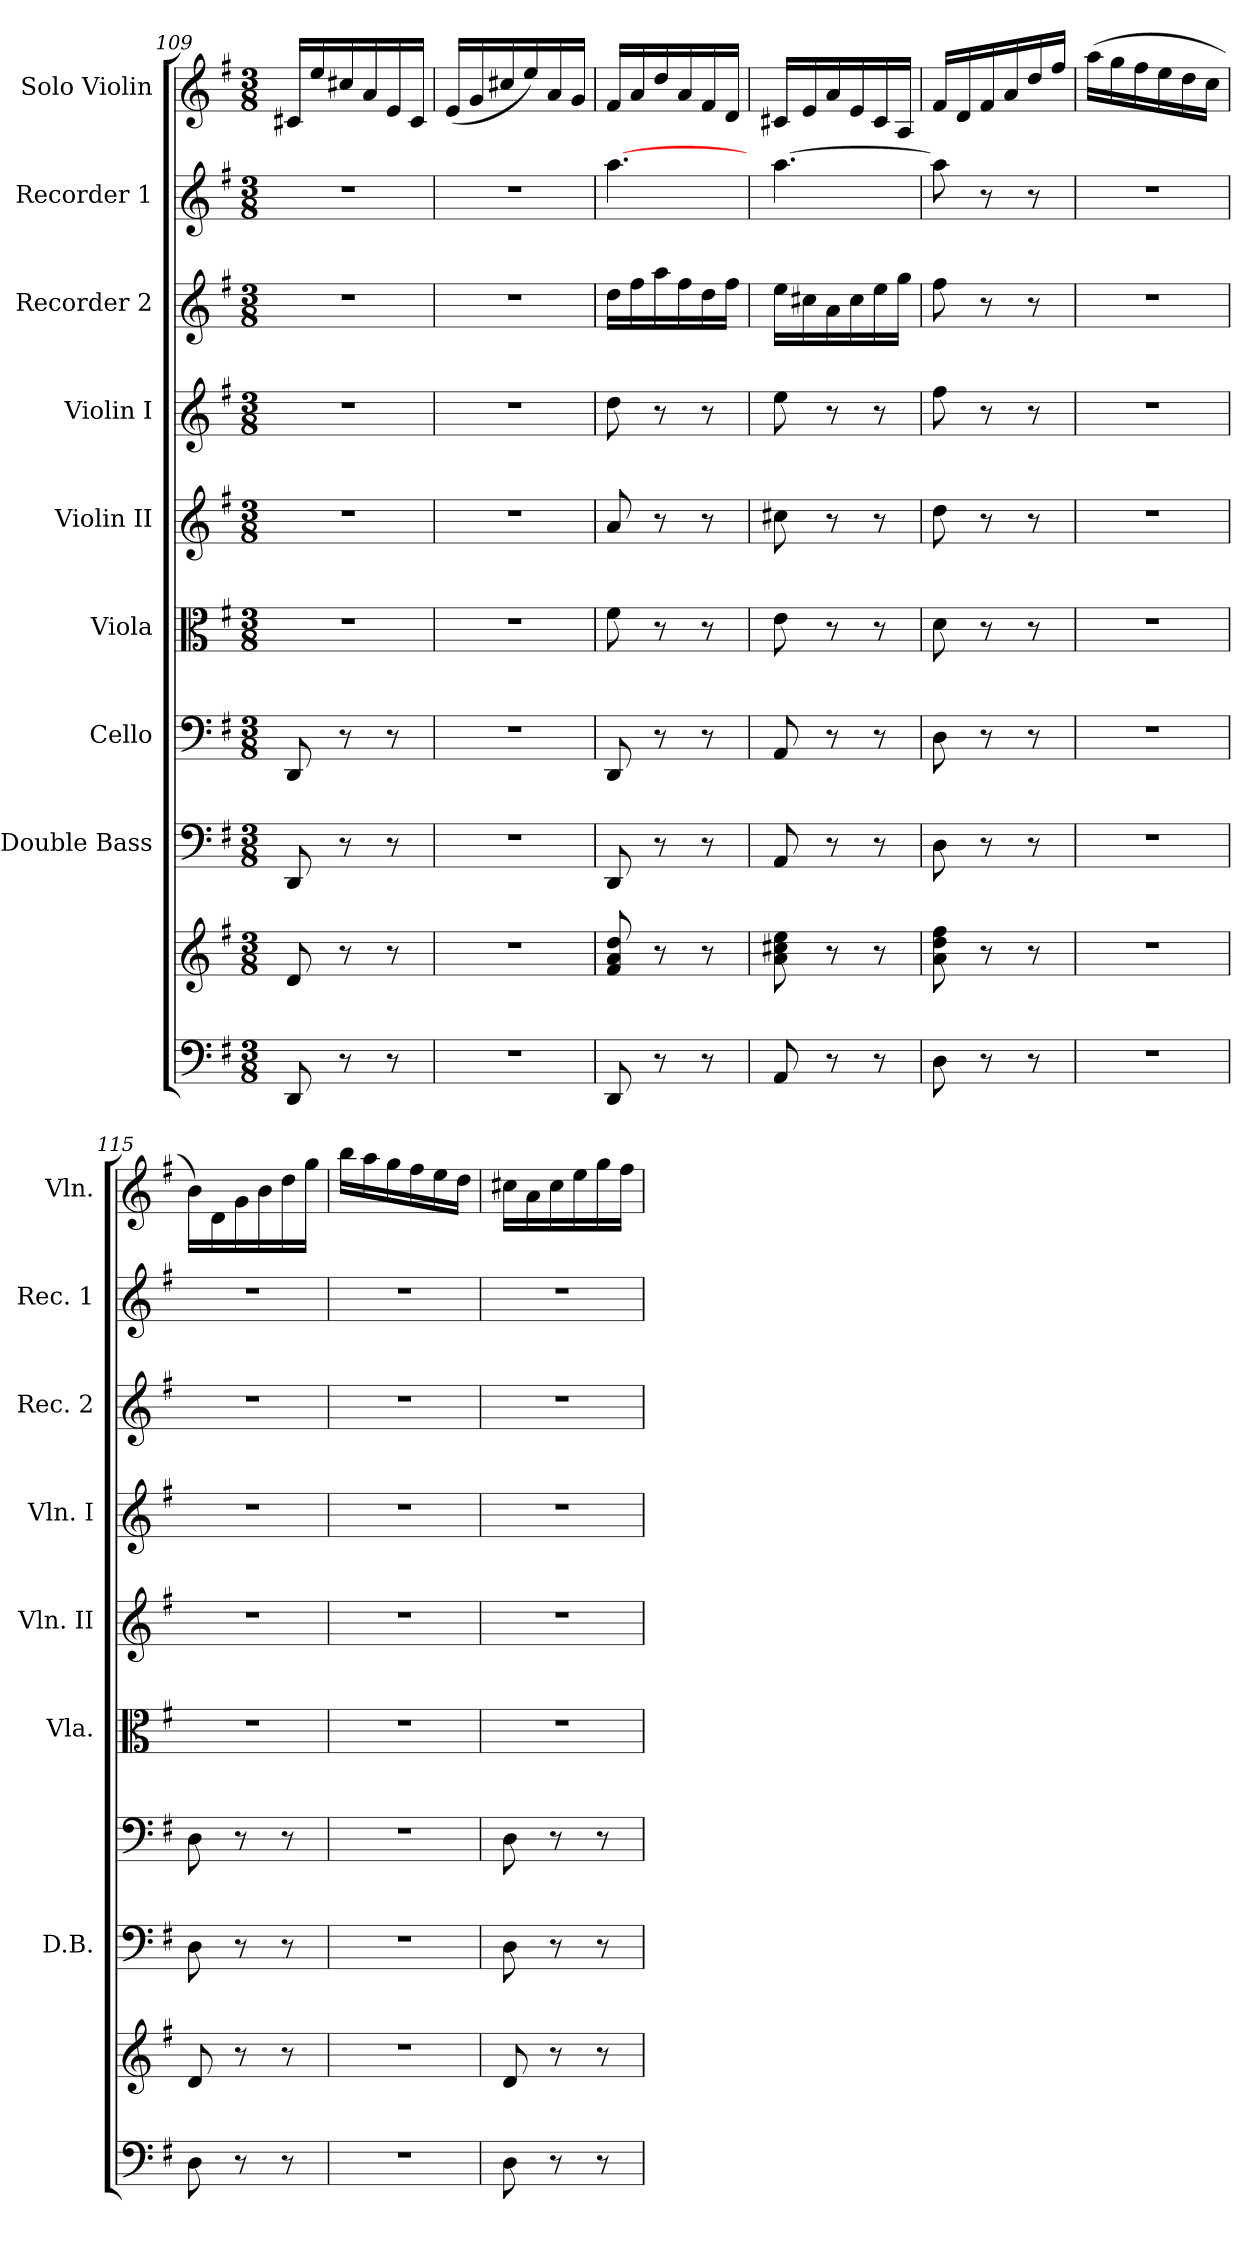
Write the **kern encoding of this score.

**kern	**kern	**kern	**kern	**kern	**kern	**kern	**kern	**kern	**kern
*part9	*part9	*part8	*part7	*part6	*part5	*part4	*part3	*part2	*part1
*staff10	*staff9	*staff8	*staff7	*staff6	*staff5	*staff4	*staff3	*staff2	*staff1
*	*	*I"Double Bass	*I"Cello	*I"Viola	*I"Violin II	*I"Violin I	*I"Recorder 2	*I"Recorder 1	*I"Solo Violin
*	*	*I'D.B.	*	*I'Vla.	*I'Vln. II	*I'Vln. I	*I'Rec. 2	*I'Rec. 1	*I'Vln.
*clefF4	*clefG2	*clefF4	*clefF4	*clefC3	*clefG2	*clefG2	*clefG2	*clefG2	*clefG2
*	*	*ITrd7c12	*	*	*	*	*	*	*
*k[f#]	*k[f#]	*k[f#]	*k[f#]	*k[f#]	*k[f#]	*k[f#]	*k[f#]	*k[f#]	*k[f#]
*G:	*G:	*G:	*G:	*G:	*G:	*G:	*G:	*G:	*G:
*M3/8	*M3/8	*M3/8	*M3/8	*M3/8	*M3/8	*M3/8	*M3/8	*M3/8	*M3/8
=109	=109	=109	=109	=109	=109	=109	=109	=109	=109
8DD/	8d/	8DDD/	8DD/	4.r	4.r	4.r	4.r	4.r	16c#/LL
.	.	.	.	.	.	.	.	.	16ee/
8r	8r	8r	8r	.	.	.	.	.	16cc#/
.	.	.	.	.	.	.	.	.	16a/
8r	8r	8r	8r	.	.	.	.	.	16e/
.	.	.	.	.	.	.	.	.	16c#/JJ
=110	=110	=110	=110	=110	=110	=110	=110	=110	=110
4.r	4.r	4.r	4.r	4.r	4.r	4.r	4.r	4.r	(<16e/LL
.	.	.	.	.	.	.	.	.	16g/
.	.	.	.	.	.	.	.	.	16cc#/
.	.	.	.	.	.	.	.	.	16ee/)
.	.	.	.	.	.	.	.	.	16a/
.	.	.	.	.	.	.	.	.	16g/JJ
=111	=111	=111	=111	=111	=111	=111	=111	=111	=111
8DD/	8f#/ 8a/ 8dd/	8DDD/	8DD/	8f#\	8a/	8dd\	16dd\LL	[4.aa\	16f#/LL
.	.	.	.	.	.	.	16ff#\	.	16a/
8r	8r	8r	8r	8r	8r	8r	16aa\	.	16dd/
.	.	.	.	.	.	.	16ff#\	.	16a/
8r	8r	8r	8r	8r	8r	8r	16dd\	.	16f#/
.	.	.	.	.	.	.	16ff#\JJ	.	16d/JJ
=112	=112	=112	=112	=112	=112	=112	=112	=112	=112
8AA/	8a\ 8cc#\ 8ee\	8AAA/	8AA/	8e\	8cc#\	8ee\	16ee\LL	[4.aa\	16c#/LL
.	.	.	.	.	.	.	16cc#\	.	16e/
8r	8r	8r	8r	8r	8r	8r	16a\	.	16a/
.	.	.	.	.	.	.	16cc#\	.	16e/
8r	8r	8r	8r	8r	8r	8r	16ee\	.	16c#/
.	.	.	.	.	.	.	16gg\JJ	.	16A/JJ
=113	=113	=113	=113	=113	=113	=113	=113	=113	=113
8D\	8a\ 8dd\ 8ff#\	8DD\	8D\	8d\	8dd\	8ff#\	8ff#\	8aa\]	16f#/LL
.	.	.	.	.	.	.	.	.	16d/
8r	8r	8r	8r	8r	8r	8r	8r	8r	16f#/
.	.	.	.	.	.	.	.	.	16a/
8r	8r	8r	8r	8r	8r	8r	8r	8r	16dd/
.	.	.	.	.	.	.	.	.	16ff#/JJ
!!LO:LB:g=z
=114	=114	=114	=114	=114	=114	=114	=114	=114	=114
4.r	4.r	4.r	4.r	4.r	4.r	4.r	4.r	4.r	(>16aa\LL
.	.	.	.	.	.	.	.	.	16gg\
.	.	.	.	.	.	.	.	.	16ff#\
.	.	.	.	.	.	.	.	.	16ee\
.	.	.	.	.	.	.	.	.	16dd\
.	.	.	.	.	.	.	.	.	16cc\JJ
=115	=115	=115	=115	=115	=115	=115	=115	=115	=115
8D\	8d/	8DD\	8D\	4.r	4.r	4.r	4.r	4.r	16b\LL)
.	.	.	.	.	.	.	.	.	16d\
8r	8r	8r	8r	.	.	.	.	.	16g\
.	.	.	.	.	.	.	.	.	16b\
8r	8r	8r	8r	.	.	.	.	.	16dd\
.	.	.	.	.	.	.	.	.	16gg\JJ
=116	=116	=116	=116	=116	=116	=116	=116	=116	=116
4.r	4.r	4.r	4.r	4.r	4.r	4.r	4.r	4.r	16bb\LL
.	.	.	.	.	.	.	.	.	16aa\
.	.	.	.	.	.	.	.	.	16gg\
.	.	.	.	.	.	.	.	.	16ff#\
.	.	.	.	.	.	.	.	.	16ee\
.	.	.	.	.	.	.	.	.	16dd\JJ
=117	=117	=117	=117	=117	=117	=117	=117	=117	=117
8D\	8d/	8DD\	8D\	4.r	4.r	4.r	4.r	4.r	16cc#\LL
.	.	.	.	.	.	.	.	.	16a\
8r	8r	8r	8r	.	.	.	.	.	16cc#\
.	.	.	.	.	.	.	.	.	16ee\
8r	8r	8r	8r	.	.	.	.	.	16gg\
.	.	.	.	.	.	.	.	.	16ff#\JJ
=	=	=	=	=	=	=	=	=	=
*-	*-	*-	*-	*-	*-	*-	*-	*-	*-
